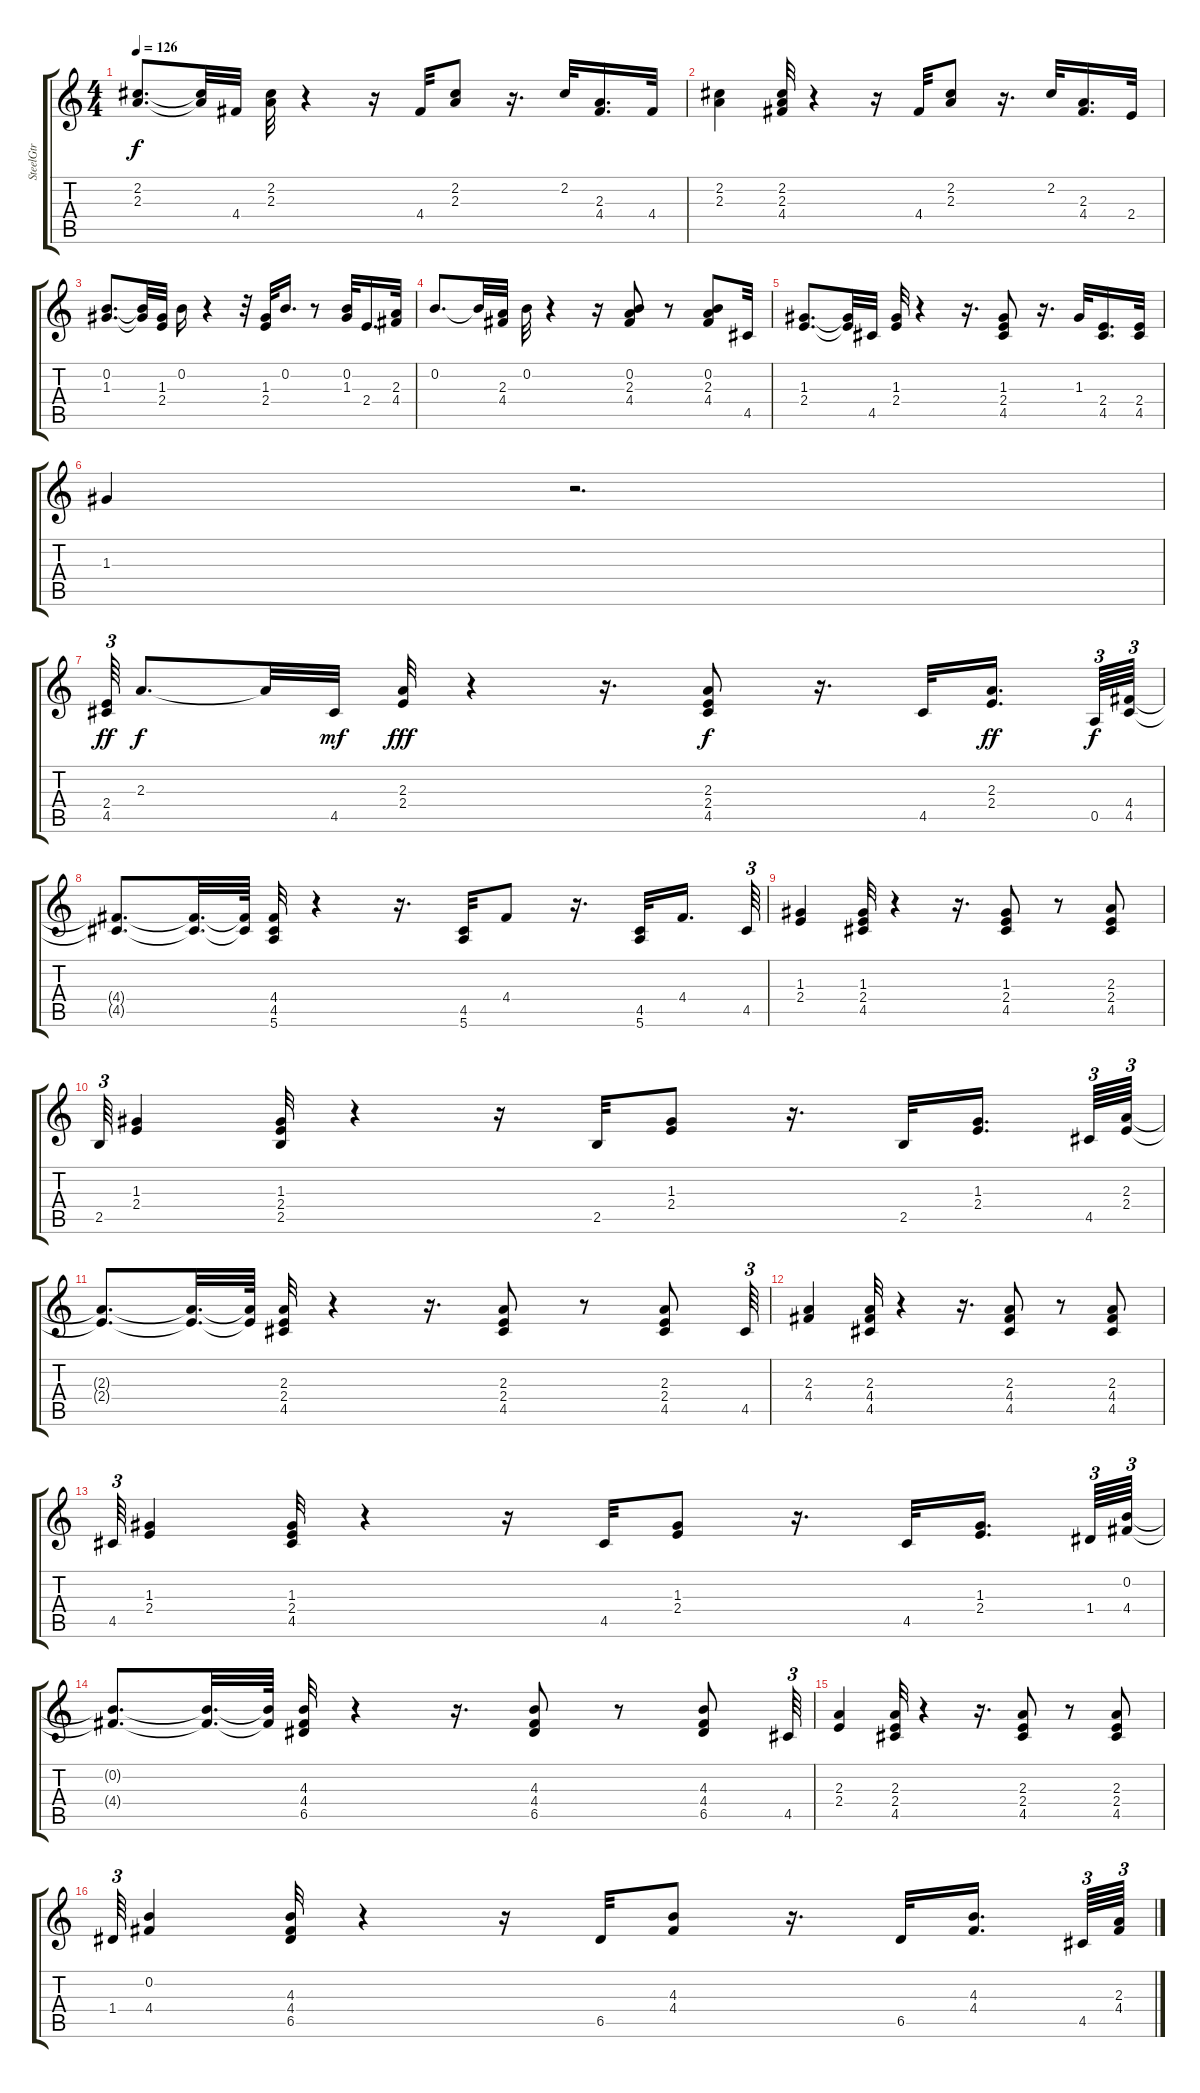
\track ("SteelGtr" "SteelGtr") {instrument acousticguitarsteel}
\staff {score tabs}
\tuning (E4 B3 G3 D3 A2 E2) {hide}
\ts (4 4)
\tempo 126
\clef g2
\ks c
(2.2 2.3).8{d dy f} (2.2{t} 2.3{t}).32 4.4.32 (2.2 2.3).32 r.4 r.16 4.4.32 (2.2 2.3).8 r.16{d} 2.2.32 (2.3 4.4).16{d} 4.4.32 |
(2.2 2.3).4 (2.2 2.3 4.4).32 r.4 r.16 4.4.32 (2.2 2.3).8 r.16{d} 2.2.32 (2.3 4.4).16{d} 2.4.32 |
(0.2 1.3).8{d} (0.2{t} 1.3{t}).32 (1.3 2.4).32 0.2.16 r.4 r.32 (1.3 2.4).32 0.2.16{d} r.8 (0.2 1.3).32 2.4.16{d} (2.3 4.4).32 |
0.2.8{d} 0.2{t}.32 (2.3 4.4).32 0.2.32 r.4 r.16 (0.2 2.3 4.4).8 r.8 (0.2 2.3 4.4).8 4.5.32 |
(1.3 2.4).8{d} (1.3{t} 2.4{t}).32 4.5.32 (1.3 2.4).32 r.4 r.16{d} (1.3 2.4 4.5).8 r.16{d} 1.3.32 (2.4 4.5).16{d} (2.4 4.5).32 |
1.3.4 r.2{d} |
(2.4 4.5).64{tu (3 2) dy ff} 2.3.8{d dy f} 2.3{t}.32 4.5.32{dy mf} (2.3 2.4).32{dy fff} r.4 r.16{d} (2.3 2.4 4.5).8{dy f} r.16{d} 4.5.32 (2.3 2.4).16{d dy ff} 0.5.64{tu (3 2) dy f} (4.4 4.5).64{tu (3 2)} |
(4.4{t} 4.5{t}).8{d} (4.4{t} 4.5{t}).32{d} (4.4{t} 4.5{t}).64 (4.4 4.5 5.6).32 r.4 r.16{d} (4.5 5.6).32 4.4.8 r.16{d} (4.5 5.6).32 4.4.16{d} 4.5.64{tu (3 2)} |
(1.3 2.4).4 (1.3 2.4 4.5).32 r.4 r.16{d} (1.3 2.4 4.5).8 r.8 (2.3 2.4 4.5).8 |
2.5.64{tu (3 2)} (1.3 2.4).4 (1.3 2.4 2.5).32 r.4 r.16 2.5.32 (1.3 2.4).8 r.16{d} 2.5.32 (1.3 2.4).16{d} 4.5.64{tu (3 2)} (2.3 2.4).64{tu (3 2)} |
(2.3{t} 2.4{t}).8{d} (2.3{t} 2.4{t}).32{d} (2.3{t} 2.4{t}).64 (2.3 2.4 4.5).32 r.4 r.16{d} (2.3 2.4 4.5).8 r.8 (2.3 2.4 4.5).8 4.5.64{tu (3 2)} |
(2.3 4.4).4 (2.3 4.4 4.5).32 r.4 r.16{d} (2.3 4.4 4.5).8 r.8 (2.3 4.4 4.5).8 |
4.5.64{tu (3 2)} (1.3 2.4).4 (1.3 2.4 4.5).32 r.4 r.16 4.5.32 (1.3 2.4).8 r.16{d} 4.5.32 (1.3 2.4).16{d} 1.4.64{tu (3 2)} (0.2 4.4).64{tu (3 2)} |
(0.2{t} 4.4{t}).8{d} (0.2{t} 4.4{t}).32{d} (0.2{t} 4.4{t}).64 (4.3 4.4 6.5).32 r.4 r.16{d} (4.3 4.4 6.5).8 r.8 (4.3 4.4 6.5).8 4.5.64{tu (3 2)} |
(2.3 2.4).4 (2.3 2.4 4.5).32 r.4 r.16{d} (2.3 2.4 4.5).8 r.8 (2.3 2.4 4.5).8 |
1.4.64{tu (3 2)} (0.2 4.4).4 (4.3 4.4 6.5).32 r.4 r.16 6.5.32 (4.3 4.4).8 r.16{d} 6.5.32 (4.3 4.4).16{d} 4.5.64{tu (3 2)} (2.3 4.4).64{tu (3 2)}
